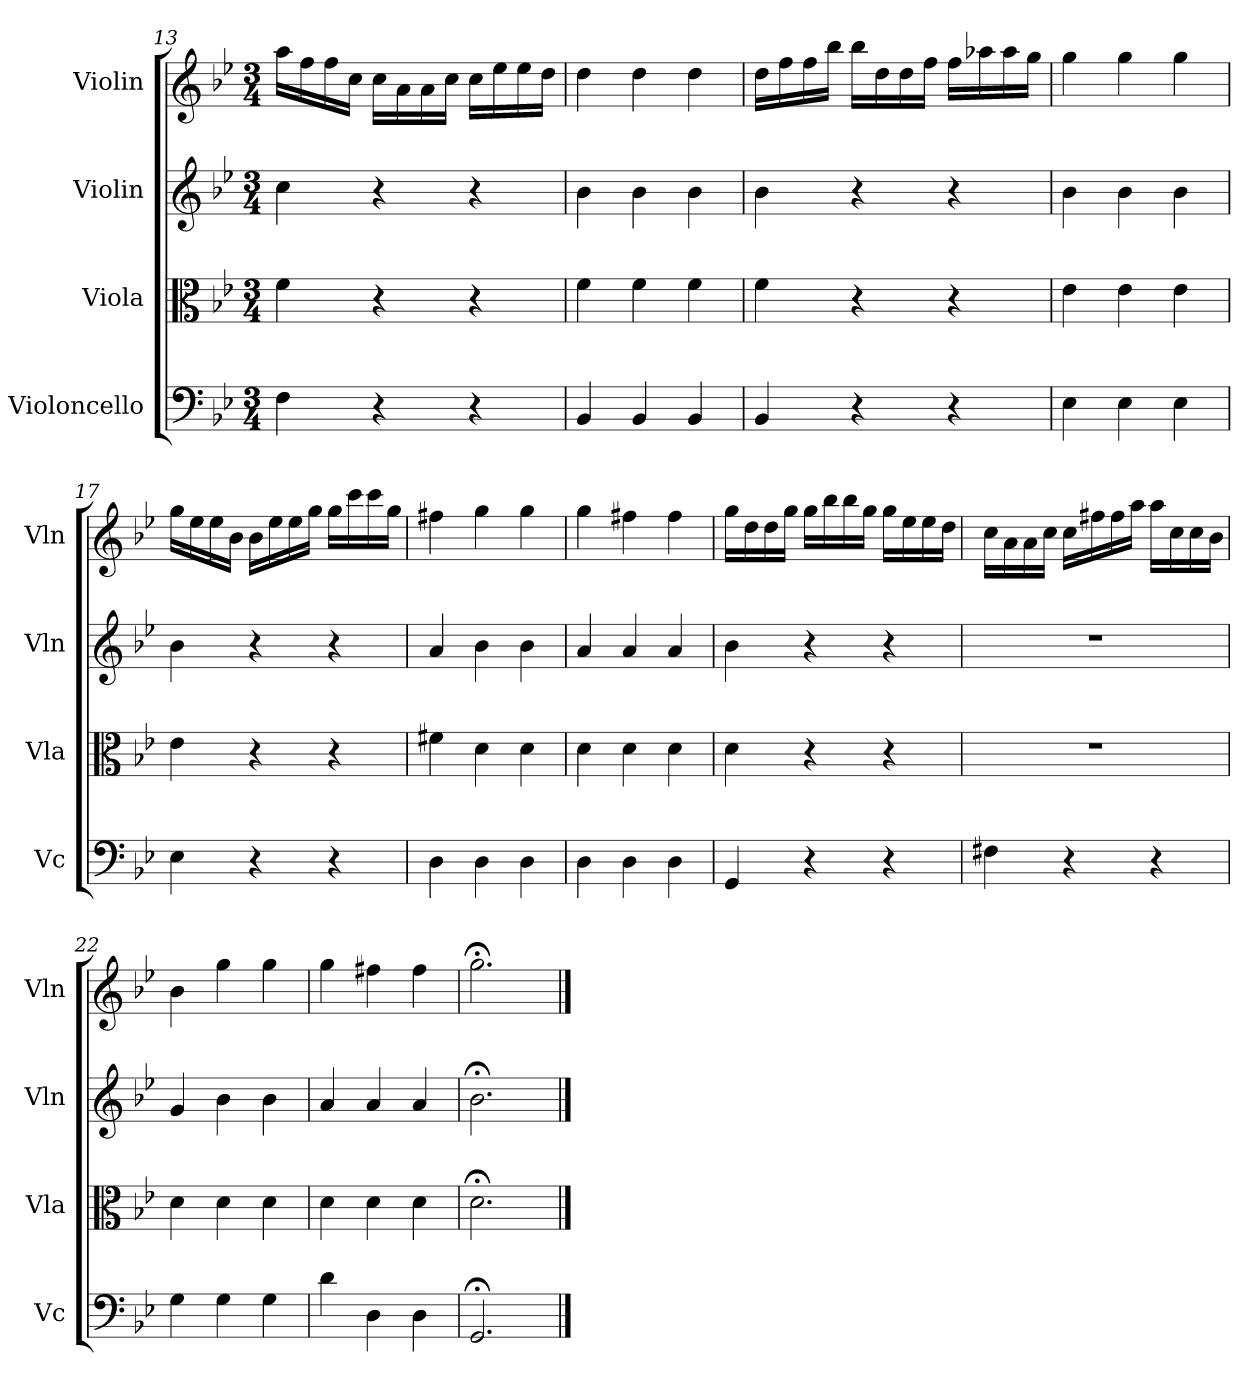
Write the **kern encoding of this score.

**kern	**kern	**kern	**kern
*part4	*part3	*part2	*part1
*staff4	*staff3	*staff2	*staff1
*I"Violoncello	*I"Viola	*I"Violin	*I"Violin
*I'Vc	*I'Vla	*I'Vln	*I'Vln
*clefF4	*clefC3	*clefG2	*clefG2
*k[b-e-]	*k[b-e-]	*k[b-e-]	*k[b-e-]
*M3/4	*M3/4	*M3/4	*M3/4
=13	=13	=13	=13
4F\	4f\	4cc\	16aa\LL
.	.	.	16ff\
.	.	.	16ff\
.	.	.	16cc\JJ
4r	4r	4r	16cc\LL
.	.	.	16a\
.	.	.	16a\
.	.	.	16cc\JJ
4r	4r	4r	16cc\LL
.	.	.	16ee-\
.	.	.	16ee-\
.	.	.	16dd\JJ
=14	=14	=14	=14
4BB-/	4f\	4b-\	4dd\
4BB-/	4f\	4b-\	4dd\
4BB-/	4f\	4b-\	4dd\
=15	=15	=15	=15
4BB-/	4f\	4b-\	16dd\LL
.	.	.	16ff\
.	.	.	16ff\
.	.	.	16bb-\JJ
4r	4r	4r	16bb-\LL
.	.	.	16dd\
.	.	.	16dd\
.	.	.	16ff\JJ
4r	4r	4r	16ff\LL
.	.	.	16aa-X\
.	.	.	16aa-\
.	.	.	16gg\JJ
=16	=16	=16	=16
4E-\	4e-\	4b-\	4gg\
4E-\	4e-\	4b-\	4gg\
4E-\	4e-\	4b-\	4gg\
=17	=17	=17	=17
4E-\	4e-\	4b-\	16gg\LL
.	.	.	16ee-\
.	.	.	16ee-\
.	.	.	16b-\JJ
4r	4r	4r	16b-\LL
.	.	.	16ee-\
.	.	.	16ee-\
.	.	.	16gg\JJ
4r	4r	4r	16gg\LL
.	.	.	16ccc\
.	.	.	16ccc\
.	.	.	16gg\JJ
=18	=18	=18	=18
4D\	4f#X\	4a/	4ff#X\
4D\	4d\	4b-\	4gg\
4D\	4d\	4b-\	4gg\
=19	=19	=19	=19
4D\	4d\	4a/	4gg\
4D\	4d\	4a/	4ff#X\
4D\	4d\	4a/	4ff#\
=20	=20	=20	=20
4GG/	4d\	4b-\	16gg\LL
.	.	.	16dd\
.	.	.	16dd\
.	.	.	16gg\JJ
4r	4r	4r	16gg\LL
.	.	.	16bb-\
.	.	.	16bb-\
.	.	.	16gg\JJ
4r	4r	4r	16gg\LL
.	.	.	16ee-\
.	.	.	16ee-\
.	.	.	16dd\JJ
=21	=21	=21	=21
4F#X\	2.r	2.r	16cc\LL
.	.	.	16a\
.	.	.	16a\
.	.	.	16cc\JJ
4r	.	.	16cc\LL
.	.	.	16ff#X\
.	.	.	16ff#\
.	.	.	16aa\JJ
4r	.	.	16aa\LL
.	.	.	16cc\
.	.	.	16cc\
.	.	.	16b-\JJ
=22	=22	=22	=22
4G\	4d\	4g/	4b-\
4G\	4d\	4b-\	4gg\
4G\	4d\	4b-\	4gg\
=23	=23	=23	=23
4d\	4d\	4a/	4gg\
4D\	4d\	4a/	4ff#X\
4D\	4d\	4a/	4ff#\
=24	=24	=24	=24
2.GG;</	2.d;<\	2.b-;<\	2.gg;<\
==	==	==	==
*-	*-	*-	*-
